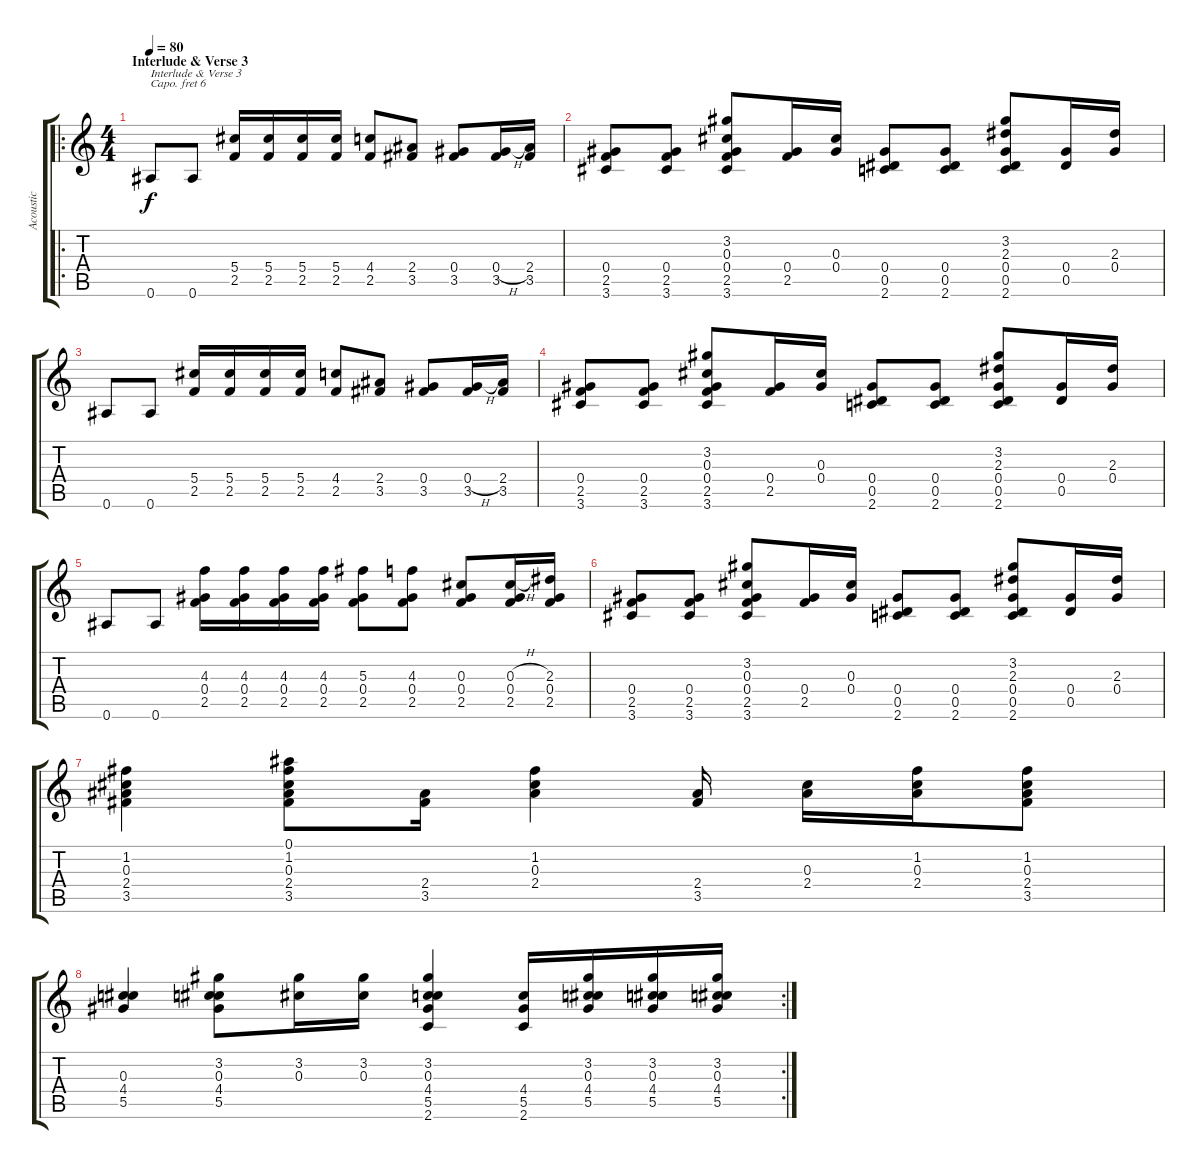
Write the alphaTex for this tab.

\track ("Acoustic" "Acoustic") {instrument acousticguitarnylon}
\staff {score tabs}
\capo 6
\tuning (E4 B3 G3 D3 A2 E2) {hide}
\ro
\ts (4 4)
\section ("" "Interlude & Verse 3")
\tempo 80
\clef g2
\ks c
0.6.8{txt "Interlude & Verse 3" dy f} 0.6.8 (5.4 2.5).16 (5.4 2.5).16 (5.4 2.5).16 (5.4 2.5).16 (4.4 2.5).8 (2.4 3.5).8 (0.4 3.5).8 (0.4{h} 3.5).16 (2.4 3.5).16 |
(0.4 2.5 3.6).8 (0.4 2.5 3.6).8 (3.2 0.3 0.4 2.5 3.6).8 (0.4 2.5).16 (0.3 0.4).16 (0.4 0.5 2.6).8 (0.4 0.5 2.6).8 (3.2 2.3 0.4 0.5 2.6).8 (0.4 0.5).16 (2.3 0.4).16 |
0.6.8 0.6.8 (5.4 2.5).16 (5.4 2.5).16 (5.4 2.5).16 (5.4 2.5).16 (4.4 2.5).8 (2.4 3.5).8 (0.4 3.5).8 (0.4{h} 3.5).16 (2.4 3.5).16 |
(0.4 2.5 3.6).8 (0.4 2.5 3.6).8 (3.2 0.3 0.4 2.5 3.6).8 (0.4 2.5).16 (0.3 0.4).16 (0.4 0.5 2.6).8 (0.4 0.5 2.6).8 (3.2 2.3 0.4 0.5 2.6).8 (0.4 0.5).16 (2.3 0.4).16 |
0.6.8 0.6.8 (4.3 0.4 2.5).16 (4.3 0.4 2.5).16 (4.3 0.4 2.5).16 (4.3 0.4 2.5).16 (5.3 0.4 2.5).8 (4.3 0.4 2.5).8 (0.3 0.4 2.5).8 (0.3{h} 0.4 2.5).16 (2.3 0.4 2.5).16 |
(0.4 2.5 3.6).8 (0.4 2.5 3.6).8 (3.2 0.3 0.4 2.5 3.6).8 (0.4 2.5).16 (0.3 0.4).16 (0.4 0.5 2.6).8 (0.4 0.5 2.6).8 (3.2 2.3 0.4 0.5 2.6).8 (0.4 0.5).16 (2.3 0.4).16 |
(1.2 0.3 2.4 3.5).4 (0.1 1.2 0.3 2.4 3.5).8 (2.4 3.5).16 (1.2 0.3 2.4).4 (2.4 3.5).16 (0.3 2.4).16 (1.2 0.3 2.4).16 (1.2 0.3 2.4 3.5).8 |
\rc 2
(0.3 4.4 5.5).4 (3.2 0.3 4.4 5.5).8 (3.2 0.3).16 (3.2 0.3).16 (3.2 0.3 4.4 5.5 2.6).4 (4.4 5.5 2.6).16 (3.2 0.3 4.4 5.5).16 (3.2 0.3 4.4 5.5).16 (3.2 0.3 4.4 5.5).16
